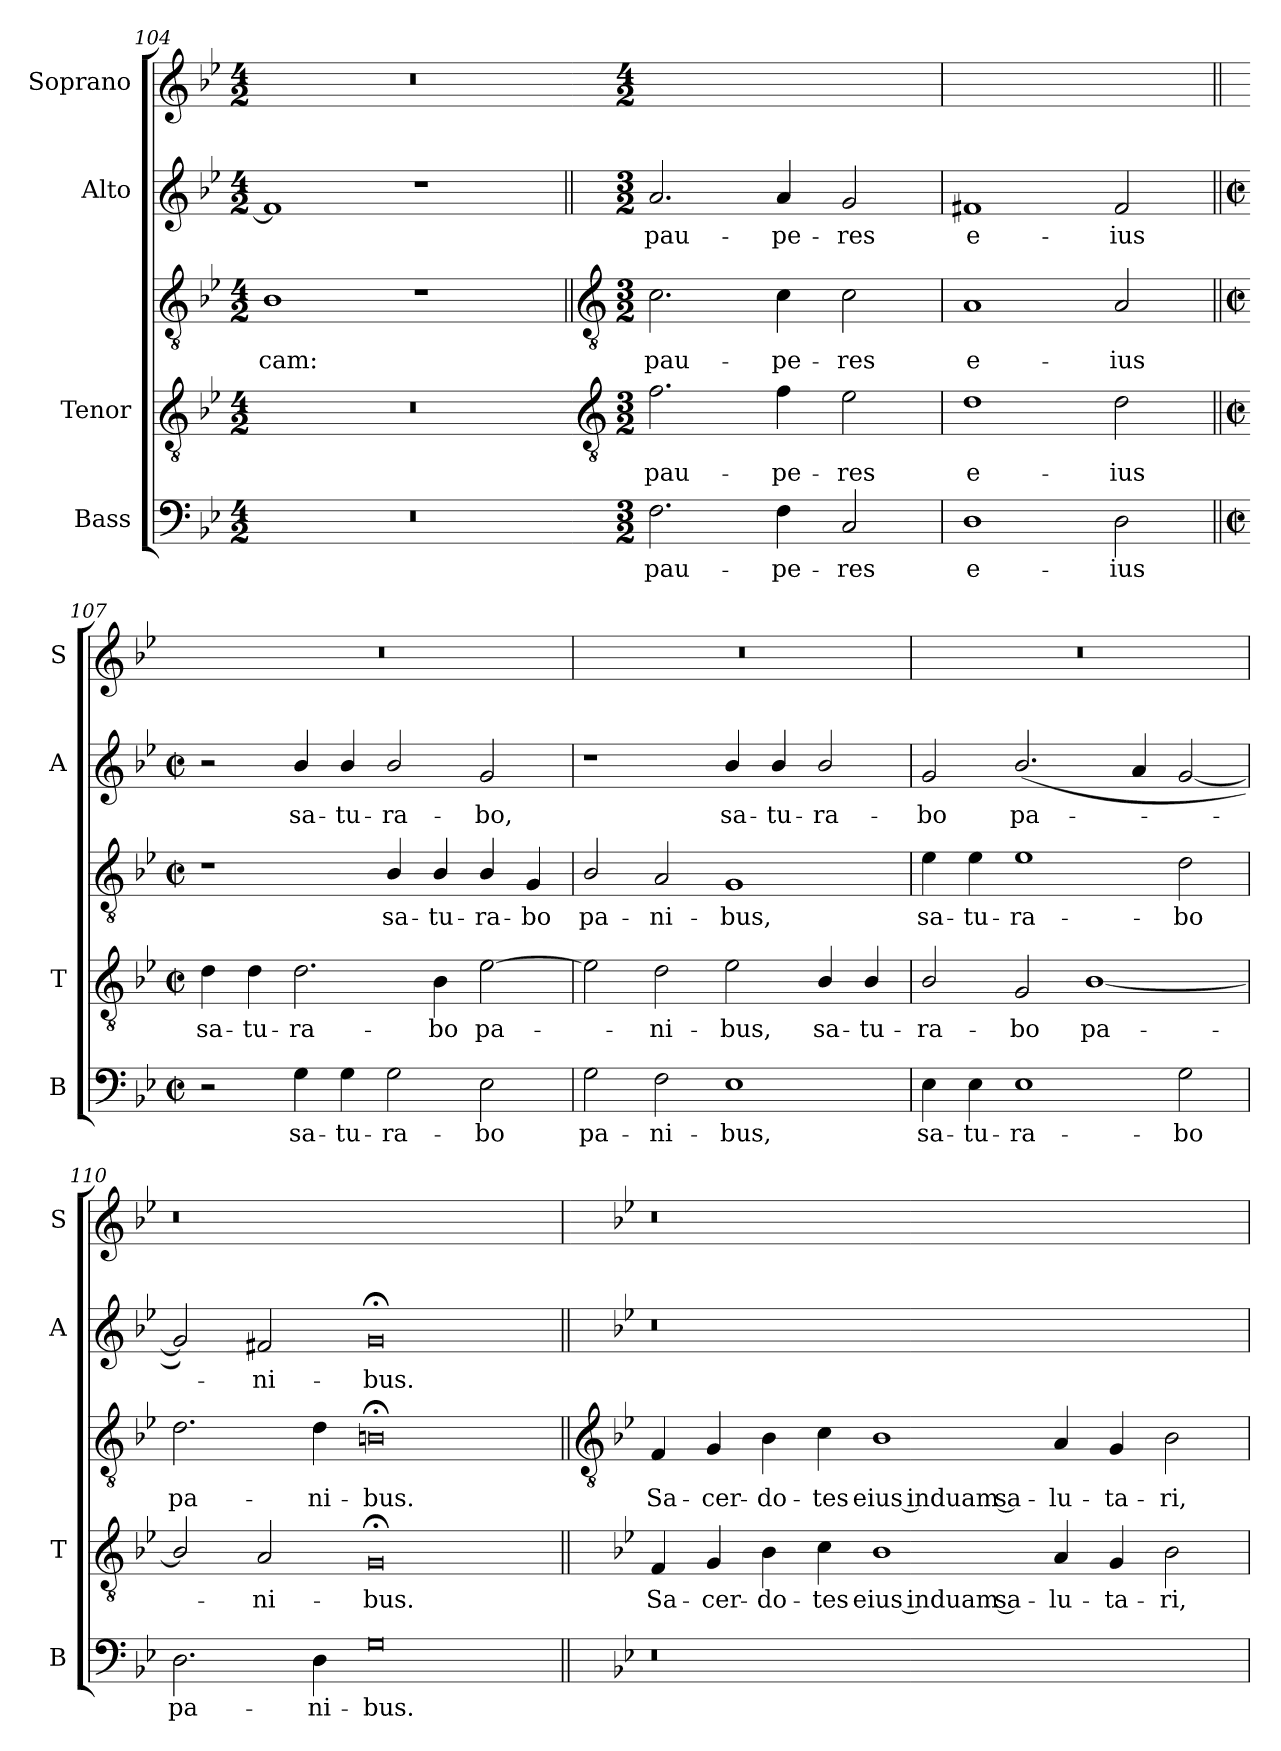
**kern	**text	**kern	**text	**kern	**text	**kern	**text	**kern
*part4	*part4	*part3	*part3	*part3	*part3	*part2	*part2	*part1
*staff5	*staff5	*staff4	*staff4	*staff3	*staff3	*staff2	*staff2	*staff1
*I"Bass	*	*I"Tenor	*	*	*	*I"Alto	*	*I"Soprano
*I'B	*	*I'T	*	*	*	*I'A	*	*I'S
*clefF4	*	*clefGv2	*	*clefGv2	*	*clefG2	*	*clefG2
*k[b-e-]	*	*k[b-e-]	*	*k[b-e-]	*	*k[b-e-]	*	*k[b-e-]
*B-:	*	*B-:	*	*B-:	*	*B-:	*	*B-:
*M4/2	*	*M4/2	*	*M4/2	*	*M4/2	*	*M4/2
=104	=104	=104	=104	=104	=104	=104	=104	=104
!	!	!	!	!	!LO:LY:b	!	!	!
0r	.	0r	.	1B-	cam:	1f]	.	0r
.	.	.	.	1r	.	1r	.	.
!!LO:LB:g=z
=105||	=105	=105||	=105	=105||	=105	=105||	=105	=105
*	*	*clefGv2	*	*clefGv2	*	*	*	*
*M3/2	*	*M3/2	*	*M3/2	*	*M3/2	*	*M4/2
!	!LO:LY:b	!	!LO:LY:b	!	!LO:LY:b	!	!LO:LY:b	!
2.F	pau-	2.f	pau-	2.c	pau-	2.a/	pau-	1.r
!	!LO:LY:b	!	!LO:LY:b	!	!LO:LY:b	!	!LO:LY:b	!
4F	-pe-	4f	-pe-	4c	-pe-	4a/	-pe-	.
!	!LO:LY:b	!	!LO:LY:b	!	!LO:LY:b	!	!LO:LY:b	!
2C	-res	2e-	-res	2c	-res	2g	-res	.
=106	=106	=106	=106	=106	=106	=106	=106	=106
!	!LO:LY:b	!	!LO:LY:b	!	!LO:LY:b	!	!LO:LY:b	!
1D	e-	1d	e-	1A	e-	1f#X	e-	1.r
!	!LO:LY:b	!	!LO:LY:b	!	!LO:LY:b	!	!LO:LY:b	!
2D	-ius	2d	-ius	2A	-ius	2f#	-ius	.
=107||	=107||	=107||	=107||	=107||	=107||	=107||	=107||	=107||
*M4/2	*	*M4/2	*	*M4/2	*	*M4/2	*	*
*met(c|)	*	*met(c|)	*	*met(c|)	*	*met(c|)	*	*
!	!	!	!LO:LY:b	!	!	!	!	!
2r	.	4d	sa-	1r	.	2r	.	0r
!	!	!	!LO:LY:b	!	!	!	!	!
.	.	4d	-tu-	.	.	.	.	.
!	!LO:LY:b	!	!LO:LY:b	!	!	!	!LO:LY:b	!
4G	sa-	2.d	-ra-	.	.	4b-/	sa-	.
!	!LO:LY:b	!	!	!	!	!	!LO:LY:b	!
4G	-tu-	.	.	.	.	4b-/	-tu-	.
!	!LO:LY:b	!	!	!	!LO:LY:b	!	!LO:LY:b	!
2G	-ra-	.	.	4B-/	sa-	2b-/	-ra-	.
!	!	!	!LO:LY:b	!	!LO:LY:b	!	!	!
.	.	4B-	-bo	4B-/	-tu-	.	.	.
!	!LO:LY:b	!	!LO:LY:b	!	!LO:LY:b	!	!LO:LY:b	!
2E-	-bo	[2e-	pa-	4B-/	-ra-	2g	-bo,	.
!	!	!	!	!	!LO:LY:b	!	!	!
.	.	.	.	4G	-bo	.	.	.
=108	=108	=108	=108	=108	=108	=108	=108	=108
!	!LO:LY:b	!	!	!	!LO:LY:b	!	!	!
2G	pa-	2e-]	.	2B-/	pa-	1r	.	0r
!	!LO:LY:b	!	!LO:LY:b	!	!LO:LY:b	!	!	!
2F	-ni-	2d	ni-	2A/	-ni-	.	.	.
!	!LO:LY:b	!	!LO:LY:b	!	!LO:LY:b	!	!LO:LY:b	!
1E-	-bus,	2e-	-bus,	1G	-bus,	4b-/	sa-	.
!	!	!	!	!	!	!	!LO:LY:b	!
.	.	.	.	.	.	4b-/	-tu-	.
!	!	!	!LO:LY:b	!	!	!	!LO:LY:b	!
.	.	4B-/	sa-	.	.	2b-/	-ra-	.
!	!	!	!LO:LY:b	!	!	!	!	!
.	.	4B-/	-tu-	.	.	.	.	.
=109	=109	=109	=109	=109	=109	=109	=109	=109
!	!LO:LY:b	!	!LO:LY:b	!	!LO:LY:b	!	!LO:LY:b	!
4E-	sa-	2B-/	ra-	4e-	-sa-	2g	-bo	0r
!	!LO:LY:b	!	!	!	!LO:LY:b	!	!	!
4E-	-tu-	.	.	4e-	-tu-	.	.	.
!	!LO:LY:b	!	!LO:LY:b	!	!LO:LY:b	!	!LO:LY:b	!
1E-	-ra-	2G	-bo	1e-	-ra-	(<2.b-/	pa-	.
!	!	!	!LO:LY:b	!	!	!	!	!
.	.	[1B-/	pa-	.	.	.	.	.
.	.	.	.	.	.	4a/	.	.
!	!LO:LY:b	!	!	!	!LO:LY:b	!	!	!
2G	-bo	.	.	2d	-bo	[2g	.	.
=110	=110	=110	=110	=110	=110	=110	=110	=110
!	!LO:LY:b	!	!	!	!LO:LY:b	!	!	!
2.D	pa-	2B-/]	.	2.d	pa-	2g])	.	0.r
!	!	!	!LO:LY:b	!	!	!	!LO:LY:b	!
.	.	2A/	ni-	.	.	2f#X	ni-	.
!	!LO:LY:b	!	!	!	!LO:LY:b	!	!	!
4D	-ni-	.	.	4d	-ni-	.	.	.
!	!LO:LY:b	!	!LO:LY:b	!	!LO:LY:b	!	!LO:LY:b	!
0G	-bus.	0G;<	-bus.	0Bn;<	-bus.	0g;<	-bus.	.
!!LO:LB:g=z
=111||	=111	=111||	=111	=111||	=111	=111||	=111	=111
*	*	*	*	*clefGv2	*	*	*	*
*	*	*k[b-e-]	*	*k[b-e-]	*	*	*	*
*	*	*B-:	*	*B-:	*	*	*	*
!	!	!	!LO:LY:b	!	!LO:LY:b	!	!	!
0.r	.	4F	Sa-	4F	Sa-	0.r	.	0.r
!	!	!	!LO:LY:b	!	!LO:LY:b	!	!	!
.	.	4G	-cer-	4G	-cer-	.	.	.
!	!	!	!LO:LY:b	!	!LO:LY:b	!	!	!
.	.	4B-	-do-	4B-	-do-	.	.	.
!	!	!	!LO:LY:b	!	!LO:LY:b	!	!	!
.	.	4c	-tes	4c	-tes	.	.	.
!	!	!	!LO:LY:b	!	!LO:LY:b	!	!	!
.	.	1B-	eius induam sa-	1B-	eius induam sa-	.	.	.
!	!	!	!LO:LY:b	!	!LO:LY:b	!	!	!
.	.	4A	-lu-	4A	-lu-	.	.	.
!	!	!	!LO:LY:b	!	!LO:LY:b	!	!	!
.	.	4G	-ta-	4G	-ta-	.	.	.
!	!	!	!LO:LY:b	!	!LO:LY:b	!	!	!
.	.	2B-	-ri,	2B-	-ri,	.	.	.
=	=	=	=	=	=	=	=	=
*-	*-	*-	*-	*-	*-	*-	*-	*-
